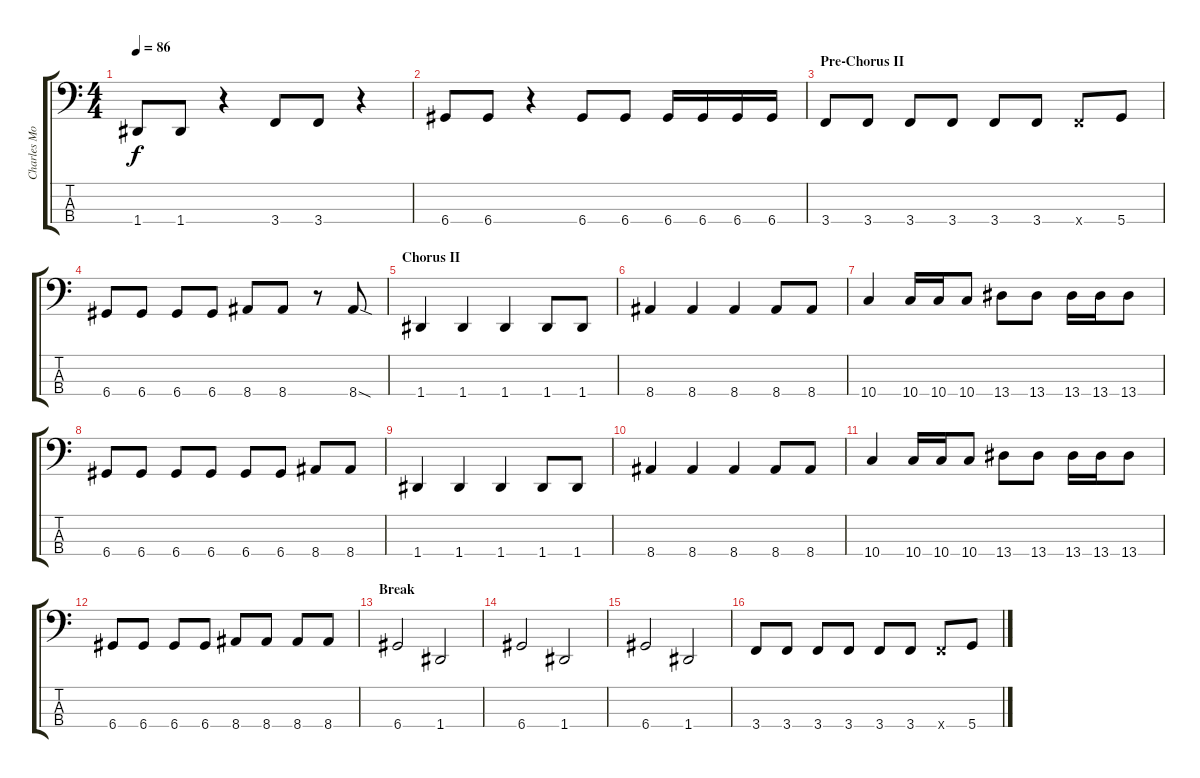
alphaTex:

\track ("Charles Moniz - Bass" "Charles Mo") {instrument electricbassfinger}
\staff {score tabs}
\tuning (G2 D2 A1 D1) {hide}
\ts (4 4)
\tempo 86
\clef f4
\ks c
1.4.8{dy f} 1.4.8 r.4 3.4.8 3.4.8 r.4 |
6.4.8 6.4.8 r.4 6.4.8 6.4.8 6.4.16 6.4.16 6.4.16 6.4.16 |
\section ("" "Pre-Chorus II")
3.4.8 3.4.8 3.4.8 3.4.8 3.4.8 3.4.8 3.4{x}.8 5.4.8 |
6.4.8 6.4.8 6.4.8 6.4.8 8.4.8 8.4.8 r.8 8.4{sod}.8 |
\section ("" "Chorus II")
1.4.4 1.4.4 1.4.4 1.4.8 1.4.8 |
8.4.4 8.4.4 8.4.4 8.4.8 8.4.8 |
10.4.4 10.4.16 10.4.16 10.4.8 13.4.8 13.4.8 13.4.16 13.4.16 13.4.8 |
6.4.8 6.4.8 6.4.8 6.4.8 6.4.8 6.4.8 8.4.8 8.4.8 |
1.4.4 1.4.4 1.4.4 1.4.8 1.4.8 |
8.4.4 8.4.4 8.4.4 8.4.8 8.4.8 |
10.4.4 10.4.16 10.4.16 10.4.8 13.4.8 13.4.8 13.4.16 13.4.16 13.4.8 |
6.4.8 6.4.8 6.4.8 6.4.8 8.4.8 8.4.8 8.4.8 8.4.8 |
\section ("" "Break")
6.4.2 1.4.2 |
6.4.2 1.4.2 |
6.4.2 1.4.2 |
3.4.8 3.4.8 3.4.8 3.4.8 3.4.8 3.4.8 3.4{x}.8 5.4.8
